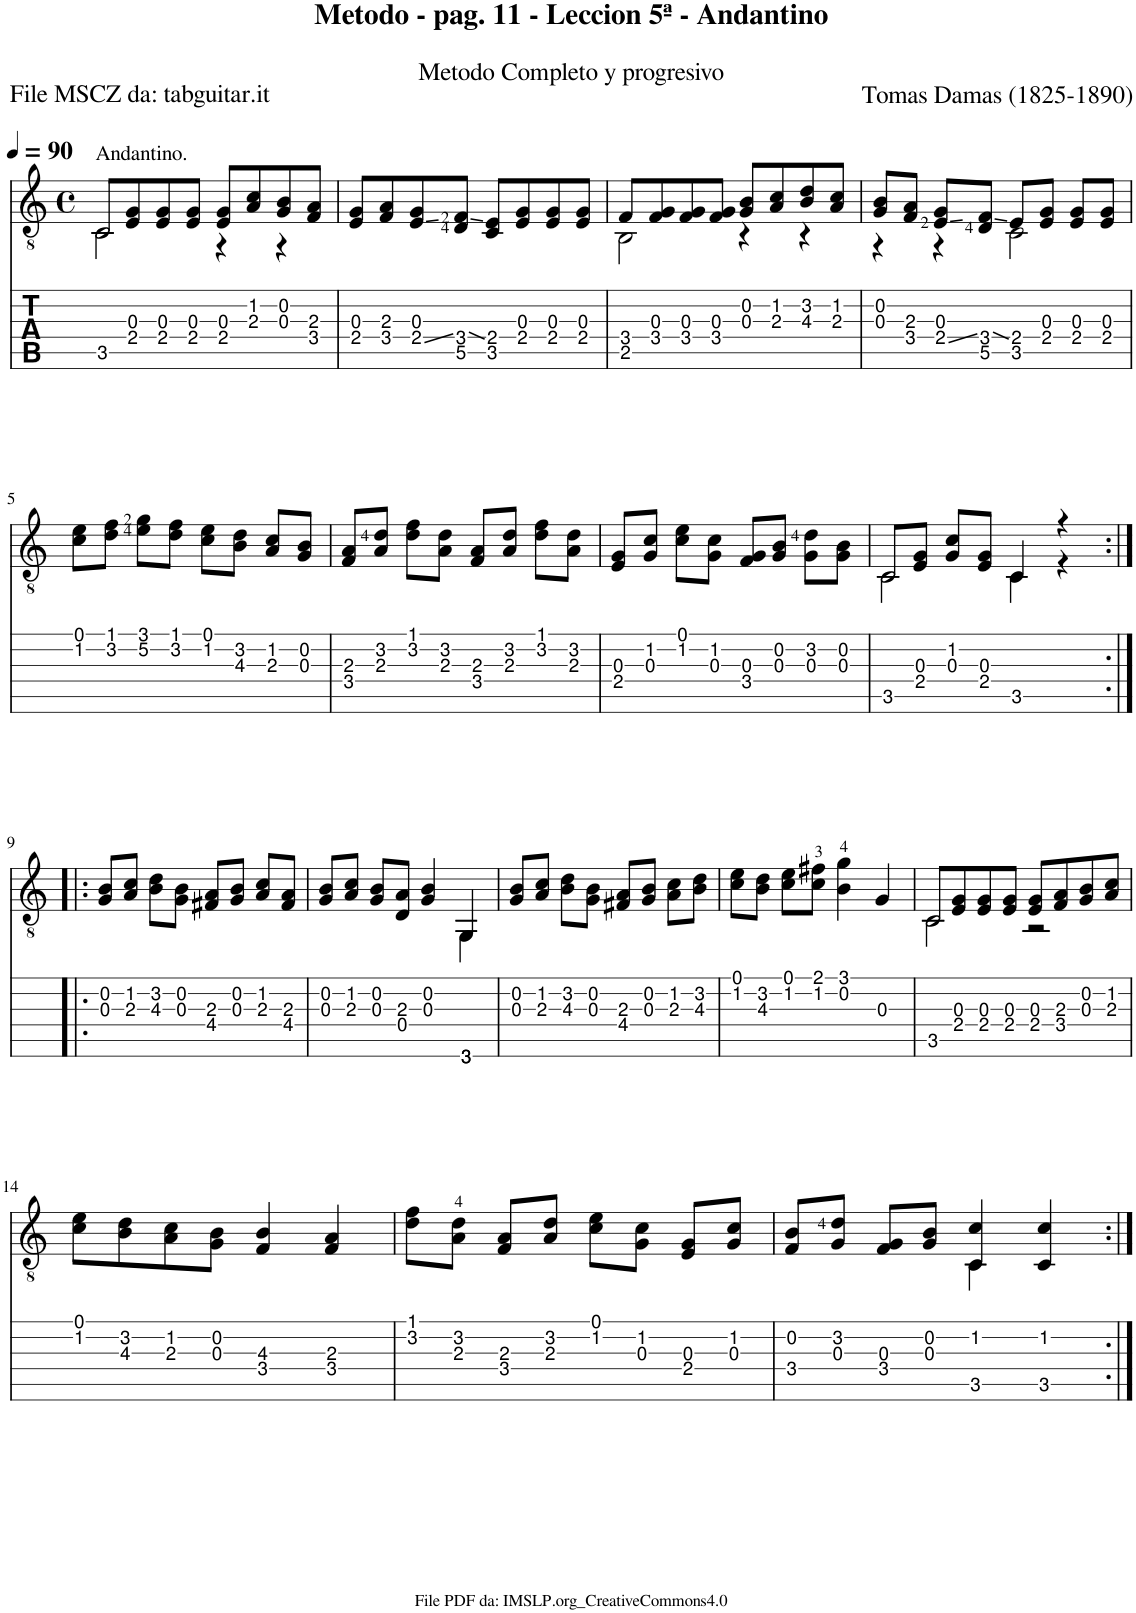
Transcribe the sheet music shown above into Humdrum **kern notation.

**kern	**kern
*part1	*part1
*staff2	*staff1
*I"Guitar	*
*I'Guit.	*
*stria6	*
*	*clefGv2
*k[]	*k[]
*M4/4	*M4/4
*met(c)	*met(c)
*MM90	*MM90
=1	=1
*^	*
!	!	!LO:TX:a:t=Andantino.
!	!	!LO:N:head=open
*	*	*^
8CL	2C	8C/L	2C\
8E\ 8G\J	.	8E/ 8G/	.
8E\ 8G\L	.	8E/ 8G/	.
8E\ 8G\J	.	8E/ 8G/J	.
8E\ 8G\L	4r	8E/ 8G/L	4r
8A\ 8c\J	.	8A/ 8c/	.
8G\ 8B\L	4r	8G/ 8B/	4r
8F\ 8A\J	.	8F/ 8A/J	.
*v	*v	*	*
*	*v	*v
=2	=2
8E\ 8G\L	8E/ 8G/L
8F\ 8A\J	8F/ 8A/
8E\ 8G\L	8E/ 8G/
8D\ 8F\J	8D/ 8F/J
8C\ 8E\L	8C/ 8E/L
8E\ 8G\J	8E/ 8G/
8E\ 8G\L	8E/ 8G/
8E\ 8G\J	8E/ 8G/J
=3	=3
*^	*^
8FL	2BB	8F/L	2BB\
8F\ 8G\J	.	8F/ 8G/	.
8F\ 8G\L	.	8F/ 8G/	.
8F\ 8G\J	.	8F/ 8G/J	.
8G\ 8B\L	4r	8G/ 8B/L	4r
8A\ 8c\J	.	8A/ 8c/	.
8B\ 8d\L	4r	8B/ 8d/	4r
8A\ 8c\J	.	8A/ 8c/J	.
=4	=4	=4	=4
8G\ 8B\L	4r	8G/ 8B/L	4r
8F\ 8A\J	.	8F/ 8A/J	.
8E\ 8G\L	4r	8E/ 8G/L	4r
8D\ 8F\J	.	8D/ 8F/J	.
8EL	2C	8E/L	2C\
8E\ 8G\J	.	8E/ 8G/J	.
8E\ 8G\L	.	8E/ 8G/L	.
8E\ 8G\J	.	8E/ 8G/J	.
*v	*v	*	*
*	*v	*v
!!LO:LB:g=z
=5	=5
8c\ 8e\L	8c\ 8e\L
8d\ 8f\J	8d\ 8f\J
8e\ 8g\L	8e\ 8g\L
8d\ 8f\J	8d\ 8f\J
8c\ 8e\L	8c\ 8e\L
8B\ 8d\J	8B\ 8d\J
8A\ 8c\L	8A/ 8c/L
8G\ 8B\J	8G/ 8B/J
=6	=6
8F\ 8A\L	8F/ 8A/L
8A\ 8d\J	8A/ 8d/J
8d\ 8f\L	8d\ 8f\L
8A\ 8d\J	8A\ 8d\J
8F\ 8A\L	8F/ 8A/L
8A\ 8d\J	8A/ 8d/J
8d\ 8f\L	8d\ 8f\L
8A\ 8d\J	8A\ 8d\J
=7	=7
8E\ 8G\L	8E/ 8G/L
8G\ 8c\J	8G/ 8c/J
8c\ 8e\L	8c\ 8e\L
8G\ 8c\J	8G\ 8c\J
8F\ 8G\L	8F/ 8G/L
8G\ 8B\J	8G/ 8B/J
8G\ 8d\L	8G\ 8d\L
8G\ 8B\J	8G\ 8B\J
=8	=8
*^	*
!	!	!LO:N:head=open
*	*	*^
8CL	2C	8C/L	2C\
8E\ 8G\J	.	8E/ 8G/J	.
8G\ 8c\L	.	8G/ 8c/L	.
8E\ 8G\J	.	8E/ 8G/J	.
4C	4C	4C/	4C\
4r	4r	4r	4r
*v	*v	*	*
*	*v	*v
!!LO:LB:g=z
=9:|!|:	=9:|!|:
8G\ 8B\L	8G/ 8B/L
8A\ 8c\J	8A/ 8c/J
8B\ 8d\L	8B\ 8d\L
8G\ 8B\J	8G\ 8B\J
8F#\ 8A\L	8F#X/ 8A/L
8G\ 8B\J	8G/ 8B/J
8A\ 8c\L	8A/ 8c/L
8F#\ 8A\J	8F#/ 8A/J
=10	=10
*^	*^
8G\ 8B\L	2.ryy	8G/ 8B/L	2.ryy
8A\ 8c\J	.	8A/ 8c/J	.
8G\ 8B\L	.	8G/ 8B/L	.
8D\ 8A\J	.	8D/ 8A/J	.
4G 4B	.	4G/ 4B/	.
4GG	4GG	4GG/	4GG\
*v	*v	*	*
*	*v	*v
=11	=11
8G\ 8B\L	8G/ 8B/L
8A\ 8c\J	8A/ 8c/J
8B\ 8d\L	8B\ 8d\L
8G\ 8B\J	8G\ 8B\J
8F#\ 8A\L	8F#X/ 8A/L
8G\ 8B\J	8G/ 8B/J
8A\ 8c\L	8A\ 8c\L
8B\ 8d\J	8B\ 8d\J
=12	=12
8c\ 8e\L	8c\ 8e\L
8B\ 8d\J	8B\ 8d\J
8c\ 8e\L	8c\ 8e\L
8c\ 8f#\J	8c\ 8f#X\J
4B 4g	4B\ 4g\
4G	4G/
=13	=13
*^	*^
!	!	!LO:N:head=open	!LO:N:head=open
8CL	2C	8C/L	2C\
8E\ 8G\J	.	8E/ 8G/	.
8E\ 8G\L	.	8E/ 8G/	.
8E\ 8G\J	.	8E/ 8G/J	.
8E\ 8G\L	2r	8E/ 8G/L	2r
8F\ 8A\J	.	8F/ 8A/	.
8G\ 8B\L	.	8G/ 8B/	.
8A\ 8c\J	.	8A/ 8c/J	.
*v	*v	*	*
*	*v	*v
!!LO:LB:g=z
=14	=14
8c\ 8e\L	8c\ 8e\L
8B\ 8d\J	8B\ 8d\
8A\ 8c\L	8A\ 8c\
8G\ 8B\J	8G\ 8B\J
4F 4B	4F/ 4B/
4F 4A	4F/ 4A/
=15	=15
8d\ 8f\L	8d\ 8f\L
8A\ 8d\J	8A\ 8d\J
8F\ 8A\L	8F/ 8A/L
8A\ 8d\J	8A/ 8d/J
8c\ 8e\L	8c\ 8e\L
8G\ 8c\J	8G\ 8c\J
8E\ 8G\L	8E/ 8G/L
8G\ 8c\J	8G/ 8c/J
=16	=16
*^	*^
8F\ 8B\L	2ryy	8F/ 8B/L	2ryy
8G\ 8d\J	.	8G/ 8d/J	.
8F\ 8G\L	.	8F/ 8G/L	.
8G\ 8B\J	.	8G/ 8B/J	.
4C 4c	4C	4C/ 4c/	4C\
4C 4c	4ryy	4C/ 4c/	4ryy
*v	*v	*	*
*	*v	*v
=:|!	=:|!
*-	*-
